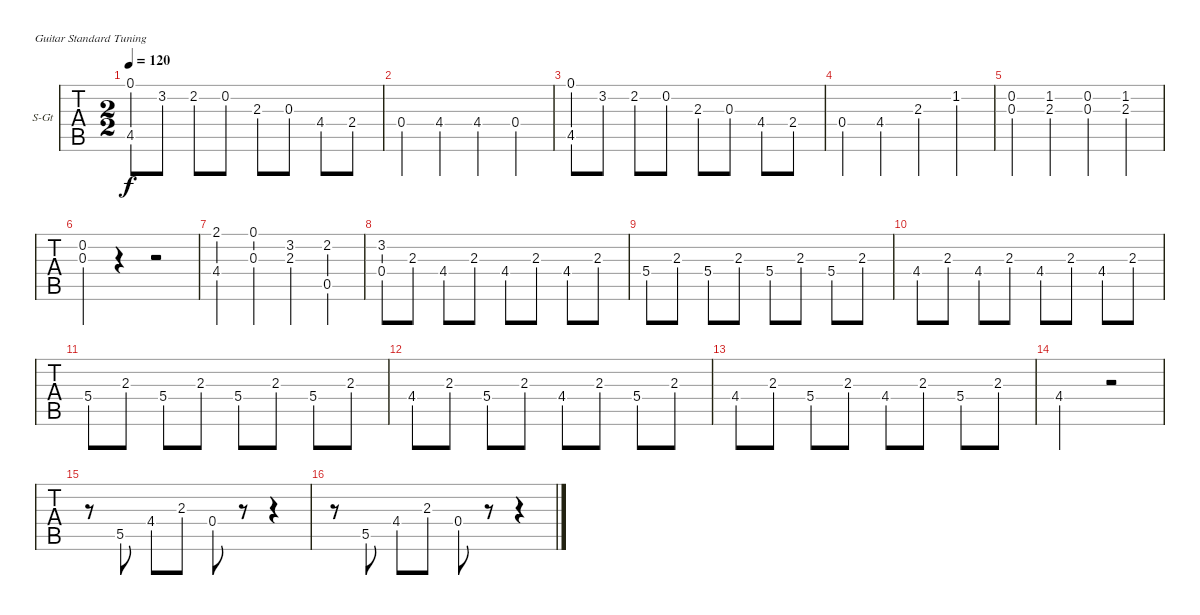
\bracketExtendMode groupsimilarinstruments
\firstSystemTrackNameOrientation horizontal
\otherSystemsTrackNameOrientation horizontal
\track ("Rythm" "S-Gt") {instrument acousticguitarsteel}
\staff {tabs}
\tuning (E4 B3 G3 D3 A2 E2)
\ts (2 2)
\tempo 120
\clef g2
\ks c
(0.1 4.5).8{dy f} 3.2.8 2.2.8 0.2.8 2.3.8 0.3.8 4.4.8 2.4.8 |
0.4.4 4.4.4 4.4.4 0.4.4 |
(0.1 4.5).8 3.2.8 2.2.8 0.2.8 2.3.8 0.3.8 4.4.8 2.4.8 |
0.4.4 4.4.4 2.3.4 1.2.4 |
(0.2 0.3).4 (1.2 2.3).4 (0.2 0.3).4 (1.2 2.3).4 |
(0.2 0.3).4 r.4 r.2 |
(2.1 4.4).4 (0.1 0.3).4 (3.2 2.3).4 (2.2 0.5).4 |
(3.2 0.4).8 2.3.8 4.4.8 2.3.8 4.4.8 2.3.8 4.4.8 2.3.8 |
5.4.8 2.3.8 5.4.8 2.3.8 5.4.8 2.3.8 5.4.8 2.3.8 |
4.4.8 2.3.8 4.4.8 2.3.8 4.4.8 2.3.8 4.4.8 2.3.8 |
5.4.8 2.3.8 5.4.8 2.3.8 5.4.8 2.3.8 5.4.8 2.3.8 |
4.4.8 2.3.8 5.4.8 2.3.8 4.4.8 2.3.8 5.4.8 2.3.8 |
4.4.8 2.3.8 5.4.8 2.3.8 4.4.8 2.3.8 5.4.8 2.3.8 |
4.4.2 r.2 |
r.8 5.5.8 4.4.8 2.3.8 0.4.8 r.8 r.4 |
r.8 5.5.8 4.4.8 2.3.8 0.4.8 r.8 r.4
